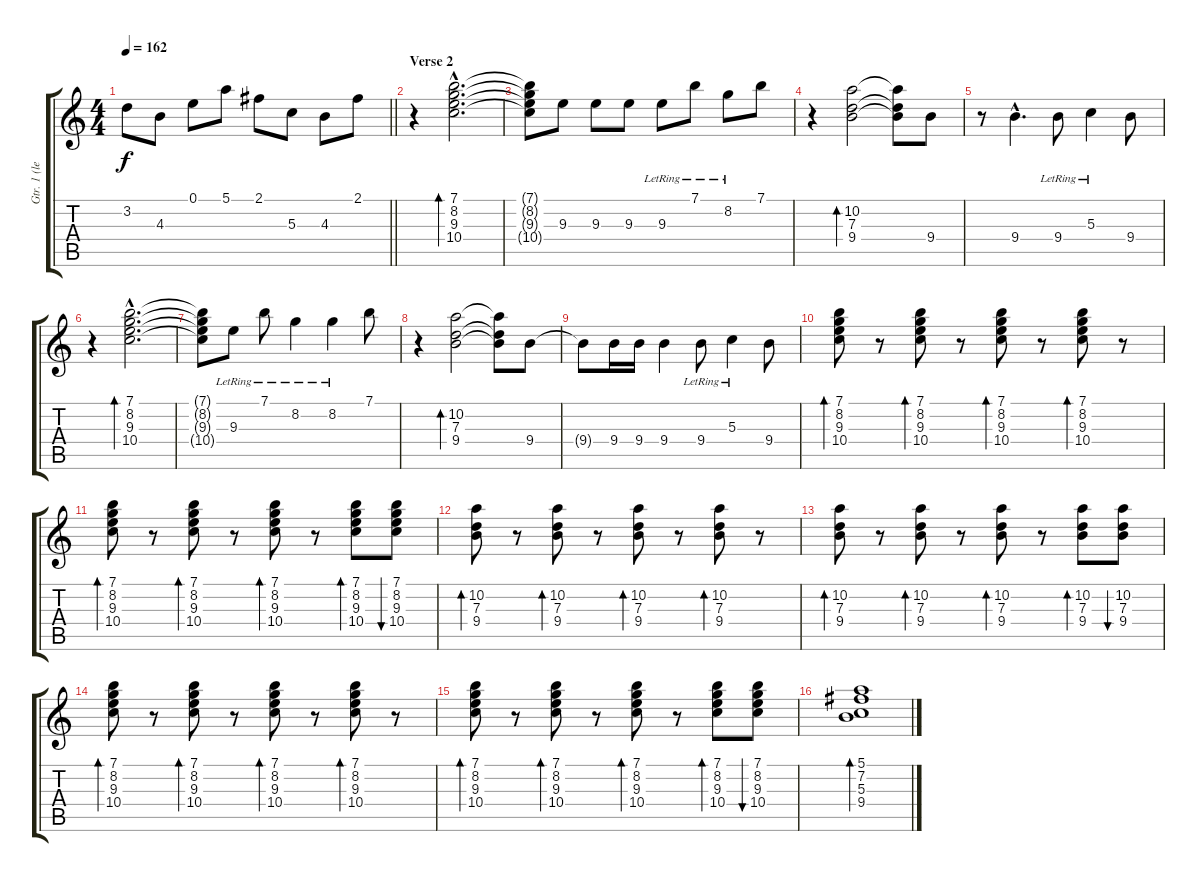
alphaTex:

\track ("Gtr. 1 (left)" "Gtr. 1 (le") {instrument electricguitarjazz}
\staff {score tabs}
\tuning (E4 B3 G3 D3 A2 D2) {hide}
\ts (4 4)
\tempo 162
\clef g2
\barLineRight lightlight
\ks c
3.2.8{dy f} 4.3.8 0.1.8 5.1.8 2.1.8 5.3.8 4.3.8 2.1.8 |
\section ("" "Verse 2")
r.4{instrument electricguitarjazz} (7.1{hac} 8.2{hac} 9.3{hac} 10.4{hac}).2{d bd 60} |
(7.1{t} 8.2{t} 9.3{t} 10.4{t}).8 9.3.8 9.3.8 9.3.8 9.3{lr}.8 7.1{lr}.8 8.2{lr}.8 7.1.8 |
r.4 (10.2 7.3 9.4).2{bd 60} (10.2{t} 7.3{t} 9.4{t}).8 9.4.8 |
r.8 9.4{hac}.4{d} 9.4{lr}.8 5.3{lr}.4 9.4.8 |
r.4{instrument electricguitarjazz} (7.1{hac} 8.2{hac} 9.3{hac} 10.4{hac}).2{d bd 60} |
(7.1{t} 8.2{t} 9.3{t} 10.4{t}).8 9.3{lr}.8 7.1{lr}.8 8.2{lr}.4 8.2{lr}.4 7.1.8 |
r.4 (10.2 7.3 9.4).2{bd 60} (10.2{t} 7.3{t} 9.4{t}).8 9.4.8 |
9.4{t}.8 9.4.16 9.4.16 9.4.4 9.4{lr}.8 5.3{lr}.4 9.4.8 |
(7.1 8.2 9.3 10.4).8{bd 120} r.8 (7.1 8.2 9.3 10.4).8{bd 120} r.8 (7.1 8.2 9.3 10.4).8{bd 120} r.8 (7.1 8.2 9.3 10.4).8{bd 120} r.8 |
(7.1 8.2 9.3 10.4).8{bd 120} r.8 (7.1 8.2 9.3 10.4).8{bd 120} r.8 (7.1 8.2 9.3 10.4).8{bd 120} r.8 (7.1 8.2 9.3 10.4).8{bd 120} (7.1 8.2 9.3 10.4).8{bu 60} |
(10.2 7.3 9.4).8{bd 60} r.8 (10.2 7.3 9.4).8{bd 60} r.8 (10.2 7.3 9.4).8{bd 60} r.8 (10.2 7.3 9.4).8{bd 60} r.8 |
(10.2 7.3 9.4).8{bd 60} r.8 (10.2 7.3 9.4).8{bd 60} r.8 (10.2 7.3 9.4).8{bd 60} r.8 (10.2 7.3 9.4).8{bd 60} (10.2 7.3 9.4).8{bu 60} |
(7.1 8.2 9.3 10.4).8{bd 120} r.8 (7.1 8.2 9.3 10.4).8{bd 120} r.8 (7.1 8.2 9.3 10.4).8{bd 120} r.8 (7.1 8.2 9.3 10.4).8{bd 120} r.8 |
(7.1 8.2 9.3 10.4).8{bd 120} r.8 (7.1 8.2 9.3 10.4).8{bd 120} r.8 (7.1 8.2 9.3 10.4).8{bd 120} r.8 (7.1 8.2 9.3 10.4).8{bd 120} (7.1 8.2 9.3 10.4).8{bu 60} |
(5.1 7.2 5.3 9.4).1{bd 120}
